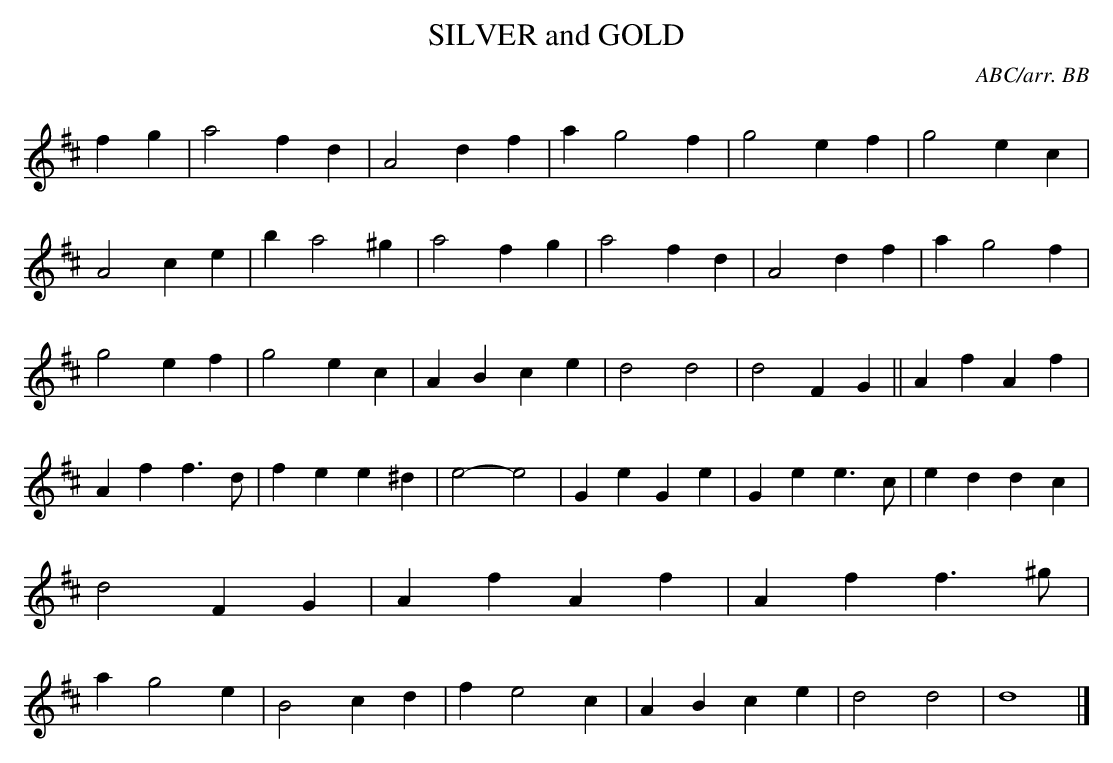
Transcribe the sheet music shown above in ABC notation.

X:1
T:SILVER and GOLD\
Y:"polka"\
C:ABC/arr. BB\
Q:220\
L:1/4\
M:C|\
K:D\
fg|a2fd|A2df|ag2f|g2ef|\
g2ec|A2ce|ba2^g|a2fg|\
a2fd|A2df|ag2f|g2ef|\
g2ec|ABce|d2d2|d2FG||\
AfAf|Aff>d|fee^d|e2-e2|\
GeGe|Gee>c|eddc|d2FG|\
AfAf|Aff>^g|ag2e|B2cd|\
fe2c|ABce|d2d2|d4|]\
\
\
